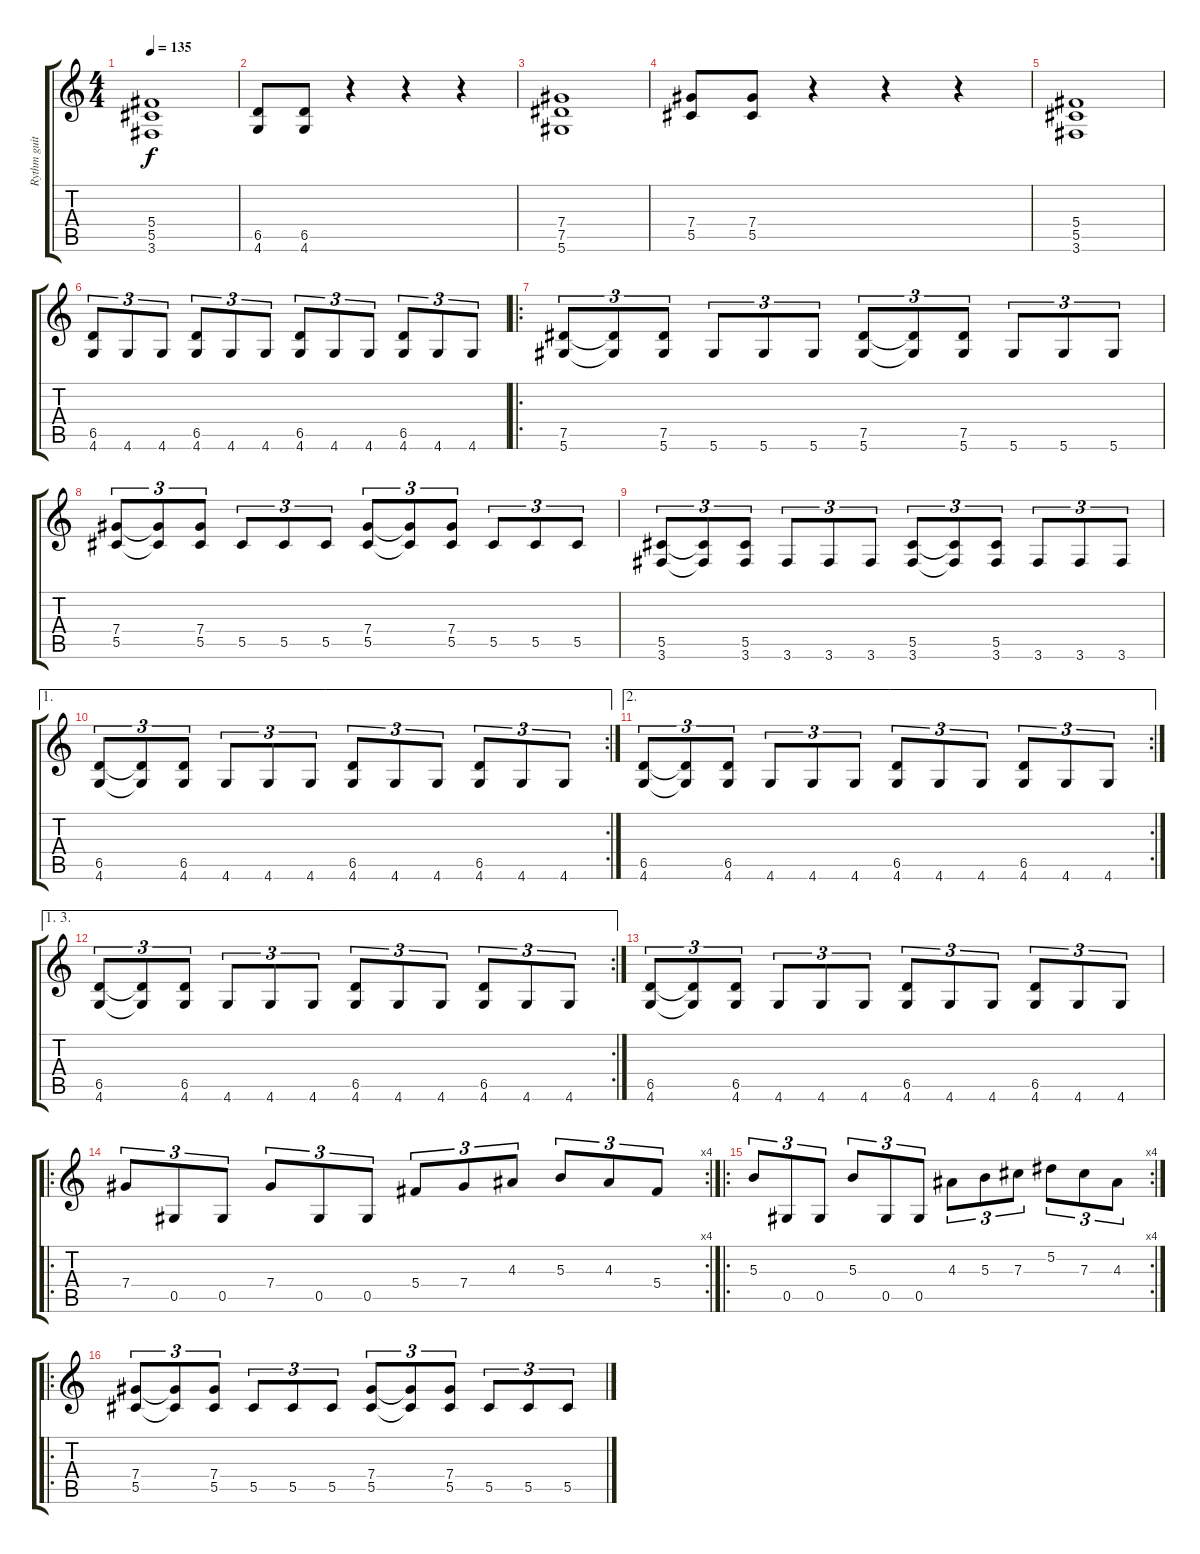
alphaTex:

\track ("Rythm guitar" "Rythm guit") {instrument distortionguitar}
\staff {score tabs}
\tuning (Eb4 Bb3 Gb3 Db3 Ab2 Eb2) {hide}
\ts (4 4)
\tempo 135
\clef g2
\ks c
(5.4 5.5 3.6).1{dy f} |
(6.5 4.6).8 (6.5 4.6).8 r.4 r.4 r.4 |
(7.4 7.5 5.6).1 |
(7.4 5.5).8 (7.4 5.5).8 r.4 r.4 r.4 |
(5.4 5.5 3.6).1 |
(6.5 4.6).8{tu (3 2)} 4.6.8{tu (3 2)} 4.6.8{tu (3 2)} (6.5 4.6).8{tu (3 2)} 4.6.8{tu (3 2)} 4.6.8{tu (3 2)} (6.5 4.6).8{tu (3 2)} 4.6.8{tu (3 2)} 4.6.8{tu (3 2)} (6.5 4.6).8{tu (3 2)} 4.6.8{tu (3 2)} 4.6.8{tu (3 2)} |
\ro
(7.5 5.6).8{tu (3 2)} (7.5{t} 5.6{t}).8{tu (3 2)} (7.5 5.6).8{tu (3 2)} 5.6.8{tu (3 2)} 5.6.8{tu (3 2)} 5.6.8{tu (3 2)} (7.5 5.6).8{tu (3 2)} (7.5{t} 5.6{t}).8{tu (3 2)} (7.5 5.6).8{tu (3 2)} 5.6.8{tu (3 2)} 5.6.8{tu (3 2)} 5.6.8{tu (3 2)} |
(7.4 5.5).8{tu (3 2)} (7.4{t} 5.5{t}).8{tu (3 2)} (7.4 5.5).8{tu (3 2)} 5.5.8{tu (3 2)} 5.5.8{tu (3 2)} 5.5.8{tu (3 2)} (7.4 5.5).8{tu (3 2)} (7.4{t} 5.5{t}).8{tu (3 2)} (7.4 5.5).8{tu (3 2)} 5.5.8{tu (3 2)} 5.5.8{tu (3 2)} 5.5.8{tu (3 2)} |
(5.5 3.6).8{tu (3 2)} (5.5{t} 3.6{t}).8{tu (3 2)} (5.5 3.6).8{tu (3 2)} 3.6.8{tu (3 2)} 3.6.8{tu (3 2)} 3.6.8{tu (3 2)} (5.5 3.6).8{tu (3 2)} (5.5{t} 3.6{t}).8{tu (3 2)} (5.5 3.6).8{tu (3 2)} 3.6.8{tu (3 2)} 3.6.8{tu (3 2)} 3.6.8{tu (3 2)} |
\ae 1
\rc 2
(6.5 4.6).8{tu (3 2)} (6.5{t} 4.6{t}).8{tu (3 2)} (6.5 4.6).8{tu (3 2)} 4.6.8{tu (3 2)} 4.6.8{tu (3 2)} 4.6.8{tu (3 2)} (6.5 4.6).8{tu (3 2)} 4.6.8{tu (3 2)} 4.6.8{tu (3 2)} (6.5 4.6).8{tu (3 2)} 4.6.8{tu (3 2)} 4.6.8{tu (3 2)} |
\ae 2
\rc 2
(6.5 4.6).8{tu (3 2)} (6.5{t} 4.6{t}).8{tu (3 2)} (6.5 4.6).8{tu (3 2)} 4.6.8{tu (3 2)} 4.6.8{tu (3 2)} 4.6.8{tu (3 2)} (6.5 4.6).8{tu (3 2)} 4.6.8{tu (3 2)} 4.6.8{tu (3 2)} (6.5 4.6).8{tu (3 2)} 4.6.8{tu (3 2)} 4.6.8{tu (3 2)} |
\ae (1 3)
\rc 2
(6.5 4.6).8{tu (3 2)} (6.5{t} 4.6{t}).8{tu (3 2)} (6.5 4.6).8{tu (3 2)} 4.6.8{tu (3 2)} 4.6.8{tu (3 2)} 4.6.8{tu (3 2)} (6.5 4.6).8{tu (3 2)} 4.6.8{tu (3 2)} 4.6.8{tu (3 2)} (6.5 4.6).8{tu (3 2)} 4.6.8{tu (3 2)} 4.6.8{tu (3 2)} |
(6.5 4.6).8{tu (3 2)} (6.5{t} 4.6{t}).8{tu (3 2)} (6.5 4.6).8{tu (3 2)} 4.6.8{tu (3 2)} 4.6.8{tu (3 2)} 4.6.8{tu (3 2)} (6.5 4.6).8{tu (3 2)} 4.6.8{tu (3 2)} 4.6.8{tu (3 2)} (6.5 4.6).8{tu (3 2)} 4.6.8{tu (3 2)} 4.6.8{tu (3 2)} |
\ro
\rc 4
7.4.8{tu (3 2)} 0.5.8{tu (3 2)} 0.5.8{tu (3 2)} 7.4.8{tu (3 2)} 0.5.8{tu (3 2)} 0.5.8{tu (3 2)} 5.4.8{tu (3 2)} 7.4.8{tu (3 2)} 4.3.8{tu (3 2)} 5.3.8{tu (3 2)} 4.3.8{tu (3 2)} 5.4.8{tu (3 2)} |
\ro
\rc 4
5.3.8{tu (3 2)} 0.5.8{tu (3 2)} 0.5.8{tu (3 2)} 5.3.8{tu (3 2)} 0.5.8{tu (3 2)} 0.5.8{tu (3 2)} 4.3.8{tu (3 2)} 5.3.8{tu (3 2)} 7.3.8{tu (3 2)} 5.2.8{tu (3 2)} 7.3.8{tu (3 2)} 4.3.8{tu (3 2)} |
\ro
(7.4 5.5).8{tu (3 2)} (7.4{t} 5.5{t}).8{tu (3 2)} (7.4 5.5).8{tu (3 2)} 5.5.8{tu (3 2)} 5.5.8{tu (3 2)} 5.5.8{tu (3 2)} (7.4 5.5).8{tu (3 2)} (7.4{t} 5.5{t}).8{tu (3 2)} (7.4 5.5).8{tu (3 2)} 5.5.8{tu (3 2)} 5.5.8{tu (3 2)} 5.5.8{tu (3 2)}
